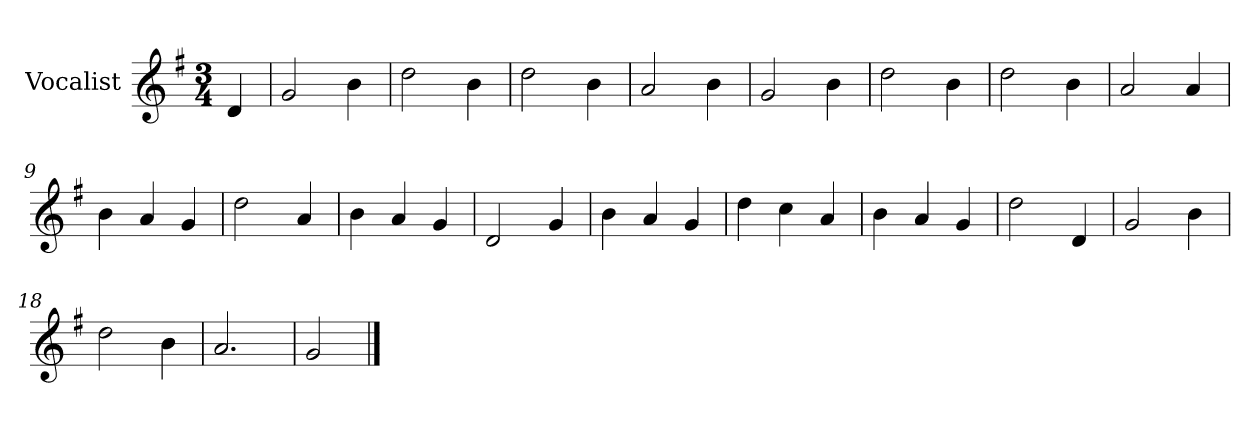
**kern
*part1
*staff1
*I"Vocalist
*k[f#]
*G:
*M3/4
=
4d
=1
2g
4b
=2
2dd
4b
=3
2dd
4b
=4
2a
4b
=5
2g
4b
=6
2dd
4b
=7
2dd
4b
=8
2a
4a
=9
4b
4a
4g
=10
2dd
4a
=11
4b
4a
4g
=12
2d
4g
=13
4b
4a
4g
=14
4dd
4cc
4a
=15
4b
4a
4g
=16
2dd
4d
=17
2g
4b
=18
2dd
4b
=19
2.a
=20
2g
==
*-
